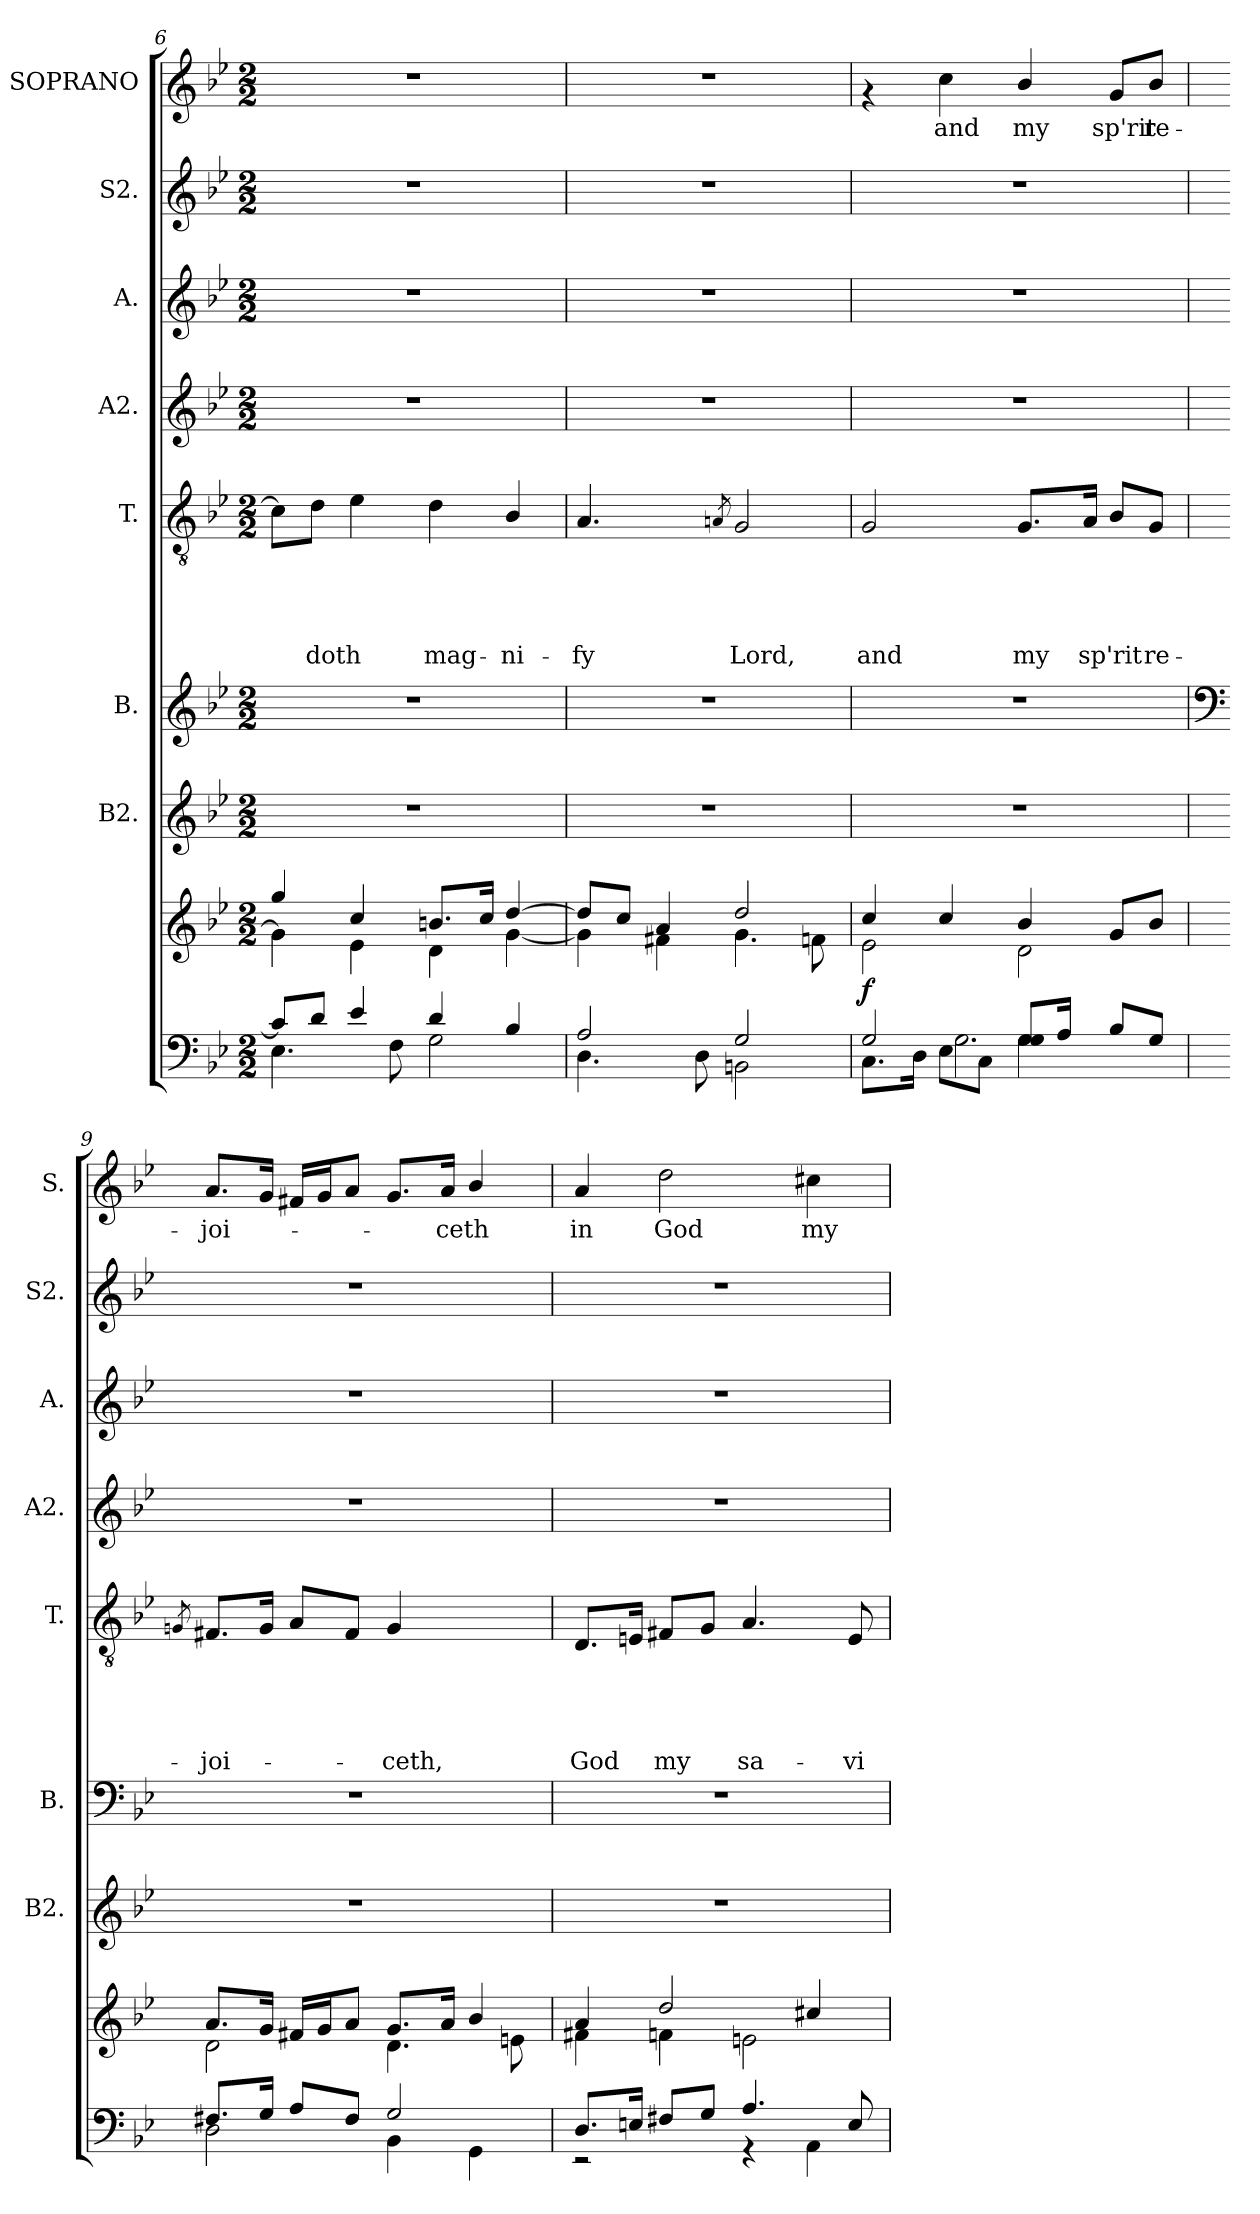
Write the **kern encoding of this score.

**kern	**dynam	**kern	**kern	**kern	**kern	**text	**text	**text	**text	**text	**kern	**kern	**kern	**kern	**text
*part9	*part9	*part8	*part7	*part6	*part5	*part5	*part5	*part5	*part5	*part5	*part4	*part3	*part2	*part1	*part1
*staff9	*staff9	*staff8	*staff7	*staff6	*staff5	*staff5	*staff5	*staff5	*staff5	*staff5	*staff4	*staff3	*staff2	*staff1	*staff1
*	*	*	*I"B2.	*I"B.	*I"T.	*	*	*	*	*	*I"A2.	*I"A.	*I"S2.	*I"SOPRANO	*
*	*	*	*I'B2.	*I'B.	*I'T.	*	*	*	*	*	*I'A2.	*I'A.	*I'S2.	*I'S.	*
*clefF4	*	*clefG2	*clefG2	*clefG2	*clefGv2	*	*	*	*	*	*clefG2	*clefG2	*clefG2	*clefG2	*
*k[b-e-]	*	*k[b-e-]	*k[b-e-]	*k[b-e-]	*k[b-e-]	*	*	*	*	*	*k[b-e-]	*k[b-e-]	*k[b-e-]	*k[b-e-]	*
*B-:	*	*B-:	*B-:	*B-:	*B-:	*	*	*	*	*	*B-:	*B-:	*B-:	*B-:	*
*M2/2	*	*M2/2	*M2/2	*M2/2	*M2/2	*	*	*	*	*	*M2/2	*M2/2	*M2/2	*M2/2	*
=6	=6	=6	=6	=6	=6	=6	=6	=6	=6	=6	=6	=6	=6	=6	=6
*^	*	*^	*	*	*	*	*	*	*	*	*	*	*	*	*
8c/L]	4.E-\	.	4gg/	4g\]	1r	1r	8c\L]	.	.	.	.	.	1r	1r	1r	1r	.
!	!	!	!	!	!	!	!	!	!	!	!	!LO:LY:b	!	!	!	!	!
8d/J	.	.	.	.	.	.	8d\J	.	.	.	.	doth	.	.	.	.	.
4e-/	.	.	4cc/	4e-\	.	.	4e-\	.	.	.	.	.	.	.	.	.	.
.	8F\	.	.	.	.	.	.	.	.	.	.	.	.	.	.	.	.
!	!	!	!	!	!	!	!	!	!	!	!	!LO:LY:b	!	!	!	!	!
4d/	2G\	.	8.bn/L	4d\	.	.	4d\	.	.	.	.	mag-	.	.	.	.	.
.	.	.	16cc/Jk	.	.	.	.	.	.	.	.	.	.	.	.	.	.
!	!	!	!	!	!	!	!	!	!	!	!	!LO:LY:b	!	!	!	!	!
4B-/	.	.	[>4dd/	[<4g\	.	.	4B-/	.	.	.	.	-ni-	.	.	.	.	.
=7	=7	=7	=7	=7	=7	=7	=7	=7	=7	=7	=7	=7	=7	=7	=7	=7	=7
!	!	!	!	!	!	!	!	!	!	!	!	!LO:LY:b	!	!	!	!	!
2A/	4.D\	.	8dd/L]	4g\]	1r	1r	4.A/	.	.	.	.	-fy	1r	1r	1r	1r	.
.	.	.	8cc/J	.	.	.	.	.	.	.	.	.	.	.	.	.	.
.	.	.	4a/	4f#X\	.	.	.	.	.	.	.	.	.	.	.	.	.
.	8D\	.	.	.	.	.	8ryy	.	.	.	.	.	.	.	.	.	.
.	.	.	.	.	.	.	8qAn/	.	.	.	.	.	.	.	.	.	.
!	!	!	!	!	!	!	!	!	!	!	!	!LO:LY:b	!	!	!	!	!
2G/	2BBn\	.	2dd/	4.g\	.	.	2G/	.	.	.	.	Lord,	.	.	.	.	.
.	.	.	.	8fn\	.	.	.	.	.	.	.	.	.	.	.	.	.
=8	=8	=8	=8	=8	=8	=8	=8	=8	=8	=8	=8	=8	=8	=8	=8	=8	=8
*	*^	*	*	*	*	*	*	*	*	*	*	*	*	*	*	*	*
!	!	!	!LO:DY:a	!	!	!	!	!	!	!	!	!	!LO:LY:b	!	!	!	!	!
2G/	8.C\L	4ryy	f	4cc/	2e-\	1r	1r	2G/	.	.	.	.	and	1r	1r	1r	4rf	.
.	16D\Jk	.	.	.	.	.	.	.	.	.	.	.	.	.	.	.	.	.
!	!	!	!	!	!	!	!	!	!	!	!	!	!	!	!	!	!	!LO:LY:b
.	8E-\L	2.G\	.	4cc/	.	.	.	.	.	.	.	.	.	.	.	.	4cc\	and
.	8C\J	.	.	.	.	.	.	.	.	.	.	.	.	.	.	.	.	.
!	!	!	!	!	!	!	!	!	!	!	!	!	!LO:LY:b	!	!	!	!	!LO:LY:b
8G/ 8G/L	4G\	.	.	4b-/	2d\	.	.	8.G/L	.	.	.	.	my	.	.	.	4b-/	my
16A/Jk	.	.	.	.	.	.	.	.	.	.	.	.	.	.	.	.	.	.
!	!	!	!	!	!	!	!	!	!	!	!	!	!LO:LY:b	!	!	!	!	!
16ryy	.	.	.	.	.	.	.	16A/Jk	.	.	.	.	sp'rit	.	.	.	.	.
!	!	!	!	!	!	!	!	!	!	!	!	!	!	!	!	!	!	!LO:LY:b
8B-/L	4ryy	.	.	8g/L	.	.	.	8B-/L	.	.	.	.	.	.	.	.	8g/L	sp'rit
!	!	!	!	!	!	!	!	!	!	!	!	!	!LO:LY:b	!	!	!	!	!LO:LY:b
8G/J	.	.	.	8b-/J	.	.	.	8G/J	.	.	.	.	re-	.	.	.	8b-/J	re-
*v	*v	*v	*	*	*	*	*	*	*	*	*	*	*	*	*	*	*	*
!!LO:PB:g=z
=9	=9	=9	=9	=9	=9	=9	=9	=9	=9	=9	=9	=9	=9	=9	=9	=9
*	*	*	*	*	*clefF4	*	*	*	*	*	*	*	*	*	*	*
.	.	.	.	.	.	8qGn/	.	.	.	.	.	.	.	.	.	.
*^	*	*	*	*	*	*	*	*	*	*	*	*	*	*	*	*
!	!	!	!	!	!	!	!	!	!	!	!	!LO:LY:b	!	!	!	!	!LO:LY:b
8.F#X/L	2D\	.	8.a/L	2d\	1r	1r	8.F#X/L	.	.	.	.	-joi-	1r	1r	1r	8.a/L	-joi-
16G/Jk	.	.	16g/Jk	.	.	.	16G/Jk	.	.	.	.	.	.	.	.	16g/Jk	.
8A/L	.	.	16f#X/LL	.	.	.	8A/L	.	.	.	.	.	.	.	.	16f#X/LL	.
.	.	.	16g/J	.	.	.	.	.	.	.	.	.	.	.	.	16g/J	.
8F#/J	.	.	8a/J	.	.	.	8F#/J	.	.	.	.	.	.	.	.	8a/J	.
!	!	!	!	!	!	!	!	!	!	!	!	!LO:LY:b	!	!	!	!	!
2G/	4BB-\	.	8.g/L	4.d\	.	.	4G/	.	.	.	.	-ceth,	.	.	.	8.g/L	.
!	!	!	!	!	!	!	!	!	!	!	!	!	!	!	!	!	!LO:LY:b
.	.	.	16a/Jk	.	.	.	.	.	.	.	.	.	.	.	.	16a/Jk	-ceth
.	4GG\	.	4b-/	.	.	.	4ryy	.	.	.	.	.	.	.	.	4b-/	.
.	.	.	.	8en\	.	.	.	.	.	.	.	.	.	.	.	.	.
=10	=10	=10	=10	=10	=10	=10	=10	=10	=10	=10	=10	=10	=10	=10	=10	=10	=10
!	!	!	!	!	!	!	!	!	!	!	!	!LO:LY:b	!	!	!	!	!LO:LY:b
8.D/L	2rEE	.	4a/	4f#X\	1r	1r	8.D/L	.	.	.	.	God	1r	1r	1r	4a/	in
16En/Jk	.	.	.	.	.	.	16En/Jk	.	.	.	.	.	.	.	.	.	.
!	!	!	!	!	!	!	!	!	!	!	!	!LO:LY:b	!	!	!	!	!LO:LY:b
8F#X/L	.	.	2dd/	4fn\	.	.	8F#X/L	.	.	.	.	my	.	.	.	2dd\	God
8G/J	.	.	.	.	.	.	8G/J	.	.	.	.	.	.	.	.	.	.
!	!	!	!	!	!	!	!	!	!	!	!	!LO:LY:b	!	!	!	!	!
4.A/	4rFF	.	.	2en\	.	.	4.A/	.	.	.	.	sa-	.	.	.	.	.
!	!	!	!	!	!	!	!	!	!	!	!	!	!	!	!	!	!LO:LY:b
.	4AA\	.	4cc#X/	.	.	.	.	.	.	.	.	.	.	.	.	4cc#X\	my
!	!	!	!	!	!	!	!	!	!	!	!	!LO:LY:b	!	!	!	!	!
8E/	.	.	.	.	.	.	8E/	.	.	.	.	-vi-	.	.	.	.	.
*v	*v	*	*	*	*	*	*	*	*	*	*	*	*	*	*	*	*
*	*	*v	*v	*	*	*	*	*	*	*	*	*	*	*	*	*
=	=	=	=	=	=	=	=	=	=	=	=	=	=	=	=
*-	*-	*-	*-	*-	*-	*-	*-	*-	*-	*-	*-	*-	*-	*-	*-
